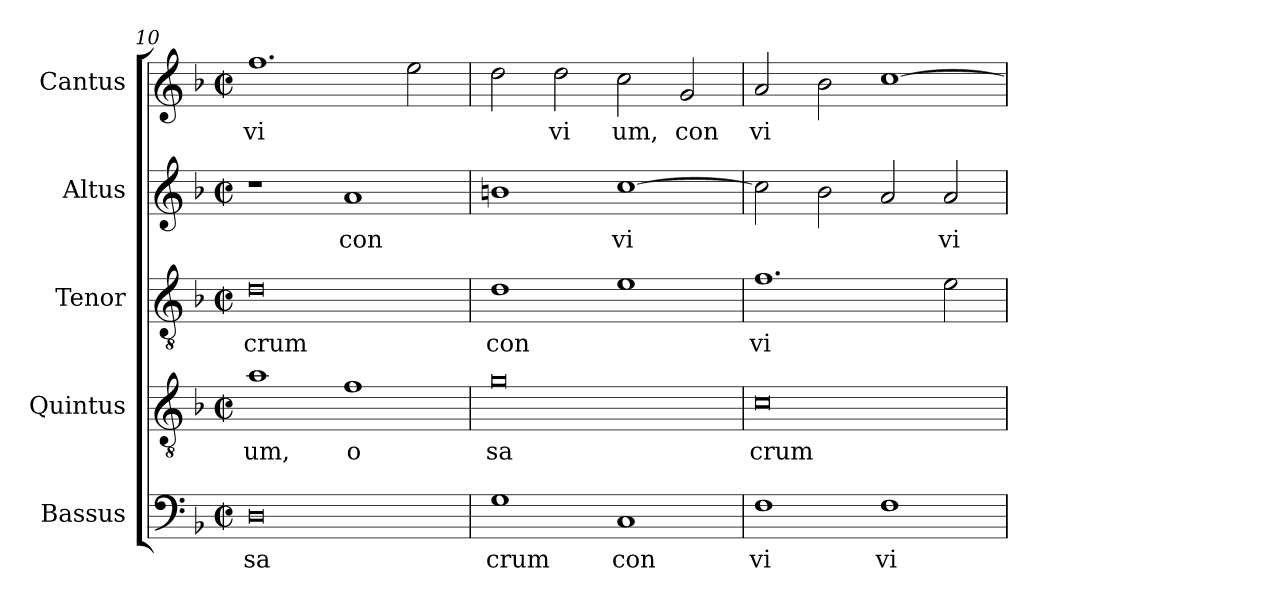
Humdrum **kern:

**kern	**text	**kern	**text	**kern	**text	**kern	**text	**kern	**text
*part5	*part5	*part4	*part4	*part3	*part3	*part2	*part2	*part1	*part1
*staff5	*staff5	*staff4	*staff4	*staff3	*staff3	*staff2	*staff2	*staff1	*staff1
*I"Bassus	*	*I"Quintus	*	*I"Tenor	*	*I"Altus	*	*I"Cantus	*
*clefF4	*	*clefGv2	*	*clefGv2	*	*clefG2	*	*clefG2	*
*k[b-]	*	*k[b-]	*	*k[b-]	*	*k[b-]	*	*k[b-]	*
*F:	*	*F:	*	*F:	*	*F:	*	*F:	*
*M2/2	*	*M2/2	*	*M2/2	*	*M2/2	*	*M2/2	*
*met(c|)	*	*met(c|)	*	*met(c|)	*	*met(c|)	*	*met(c|)	*
=10	=10	=10	=10	=10	=10	=10	=10	=10	=10
!	!LO:LY:b:cj	!	!LO:LY:b:cj	!	!LO:LY:b:cj	!	!	!	!LO:LY:b:cj
0D	sa	1a	um,	0d	crum	1r	.	1.ff	vi
!	!	!	!LO:LY:b:cj	!	!	!	!LO:LY:b:cj	!	!
.	.	1f	o	.	.	1a	con	.	.
!	!	!	!	!	!	!	!	!	!LO:LY:b:cj
.	.	.	.	.	.	.	.	2ee\	.
=11	=11	=11	=11	=11	=11	=11	=11	=11	=11
!	!LO:LY:b:cj	!	!LO:LY:b:cj	!	!LO:LY:b:cj	!	!LO:LY:b:cj	!	!LO:LY:b:cj
1G	crum	0g	sa	1d	con	1bn	.	2dd\	.
!	!	!	!	!	!	!	!	!	!LO:LY:b:cj
.	.	.	.	.	.	.	.	2dd\	vi
!	!LO:LY:b:cj	!	!	!	!LO:LY:b:cj	!	!LO:LY:b:cj	!	!LO:LY:b:cj
1C	con	.	.	1e	.	[>1cc	vi	2cc\	um,
!	!	!	!	!	!	!	!	!	!LO:LY:b:cj
.	.	.	.	.	.	.	.	2g/	con
=12	=12	=12	=12	=12	=12	=12	=12	=12	=12
!	!LO:LY:b:cj	!	!LO:LY:b:cj	!	!LO:LY:b:cj	!	!LO:LY:b:cj	!	!LO:LY:b:cj
1F	vi	0c	crum	1.f	vi	2cc\]	.	2a/	vi
!	!	!	!	!	!	!	!LO:LY:b:cj	!	!LO:LY:b:cj
.	.	.	.	.	.	2b-\	.	2b-\	.
!	!LO:LY:b:cj	!	!	!	!	!	!LO:LY:b:cj	!	!LO:LY:b:cj
1F	vi	.	.	.	.	2a/	.	[<1cc	.
!	!	!	!	!	!LO:LY:b:cj	!	!LO:LY:b:cj	!	!
.	.	.	.	2e\	.	2a/	vi	.	.
=	=	=	=	=	=	=	=	=	=
*-	*-	*-	*-	*-	*-	*-	*-	*-	*-
